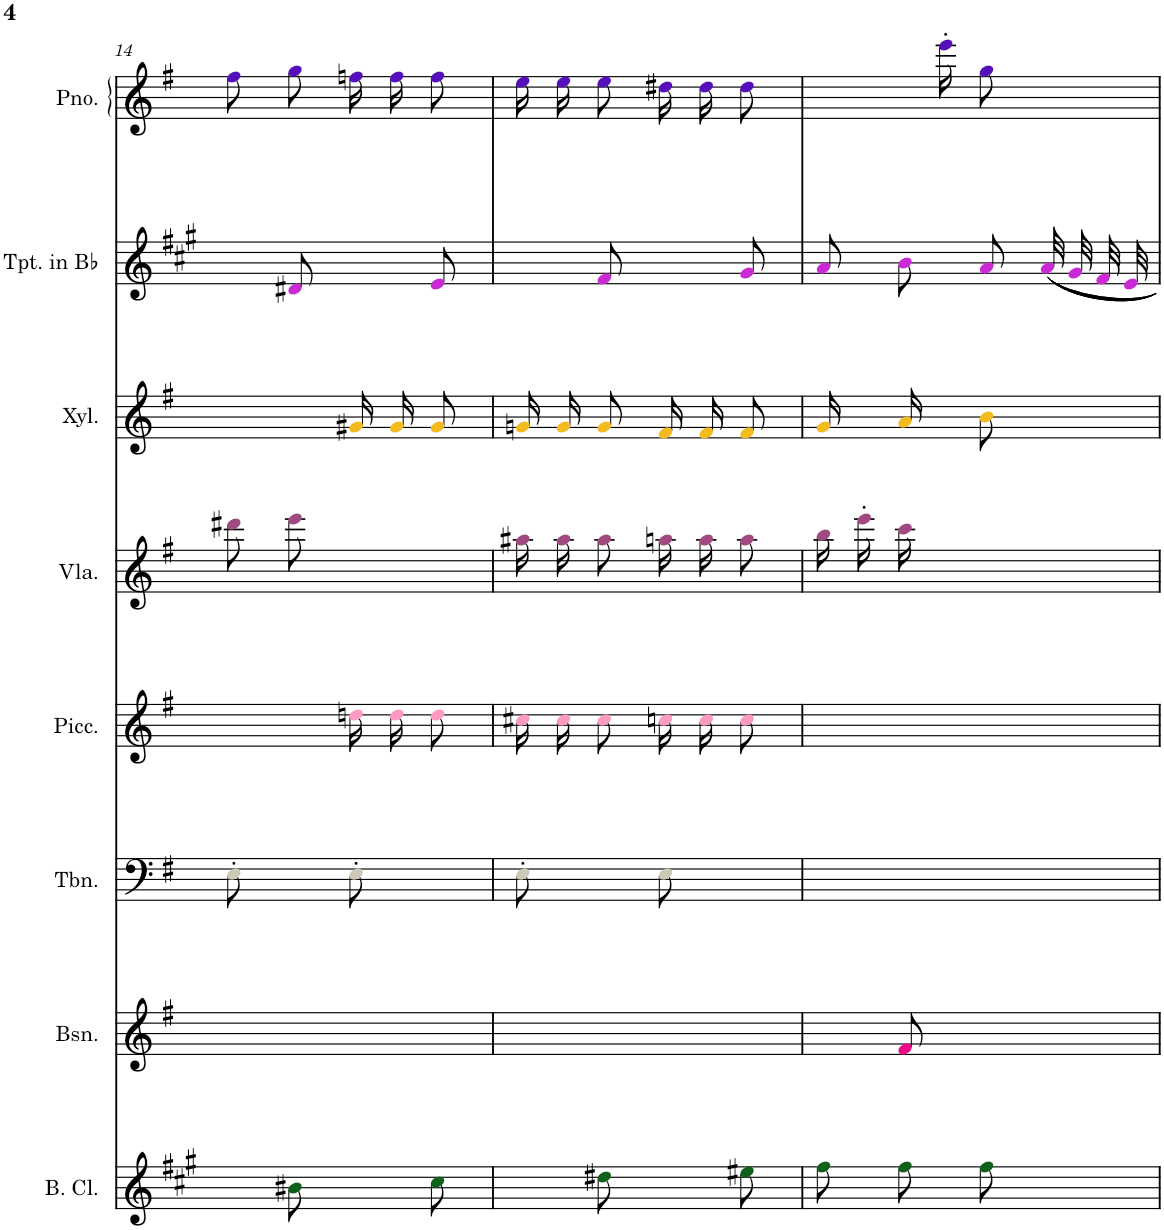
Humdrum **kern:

**kern	**kern	**kern	**kern	**kern	**kern	**kern	**kern
*part8	*part7	*part6	*part5	*part4	*part3	*part2	*part1
*staff8	*staff7	*staff6	*staff5	*staff4	*staff3	*staff2	*staff1
*I"Bass Clarinet	*I"Bassoon	*I"Trombone	*I"Piccolo	*I"Viola	*I"Xylophone	*I"Trumpet in Bb	*I"Piano
*I'B. Cl.	*I'Bsn.	*I'Tbn.	*I'Picc.	*I'Vla.	*I'Xyl.	*I'Tpt. in Bb	*I'Pno.
!!LO:PB:g=z
*clefG2	*clefG2	*clefF4	*clefG2	*clefG2	*clefG2	*clefG2	*clefG2
*Trd8c14	*	*	*Trd-7c-12	*	*Trd-7c-12	*Trd1c2	*
*k[f#c#g#]	*k[f#]	*k[f#]	*k[f#]	*k[f#]	*k[f#]	*k[f#c#g#]	*k[f#]
*M2/4	*M2/4	*M2/4	*M2/4	*M2/4	*M2/4	*M2/4	*M2/4
=14	=14	=14	=14	=14	=14	=14	=14
8ryy	2ryy	8E'i\	4ryy	8ddd#Xj\L	4ryy	8ryy	8ff#Z\L
8b#XV\	.	8ryy	.	8eeej\J	.	8d#XN/	8ggZ\J
8ryy	.	8E'i\	16ddnl\LL	4ryy	16g#X!/LL	8ryy	16ffnZ\LL
.	.	.	16ddl\J	.	16g#!/J	.	16ffZ\J
8cc#V\	.	8ryy	8ddl\J	.	8g#!/J	8eN/	8ffZ\J
=15	=15	=15	=15	=15	=15	=15	=15
8ryy	2ryy	8E'i\	16cc#Xl\LL	16aa#Xj\LL	16gn!/LL	8ryy	16eeZ\LL
.	.	.	16cc#l\J	16aa#j\J	16g!/J	.	16eeZ\J
8dd#XV\	.	8ryy	8cc#l\J	8aa#j\J	8g!/J	8f#N/	8eeZ\J
8ryy	.	8Ei\	16ccnl\LL	16aanj\LL	16f#!/LL	8ryy	16dd#XZ\LL
.	.	.	16ccl\J	16aaj\J	16f#!/J	.	16dd#Z\J
8ee#XV\	.	8ryy	8ccl\J	8aaj\J	8f#!/J	8g#N/	8dd#Z\J
=16	=16	=16	=16	=16	=16	=16	=16
8ff#V\L	8ryy	2ryy	2ryy	16bbj\LL	16g!/	8aN/L	8.ryy
.	.	.	.	16eee'j\	16ryy	.	.
8ff#V\J	8f#+/	.	.	16cccj\JJ	16a!/	8bN/J	.
.	.	.	.	4ryy	16ryy	.	16eee'Z\
8ff#V\	4ryy	.	.	.	8b!\	8aN/L	8ggZ\
8ryy	.	.	.	.	8ryy	32aN/LL	8ryy
.	.	.	.	.	.	32g#N/	.
.	.	.	.	16ryy	.	32f#N/	.
.	.	.	.	.	.	32eN/JJJ	.
=	=	=	=	=	=	=	=
*-	*-	*-	*-	*-	*-	*-	*-
